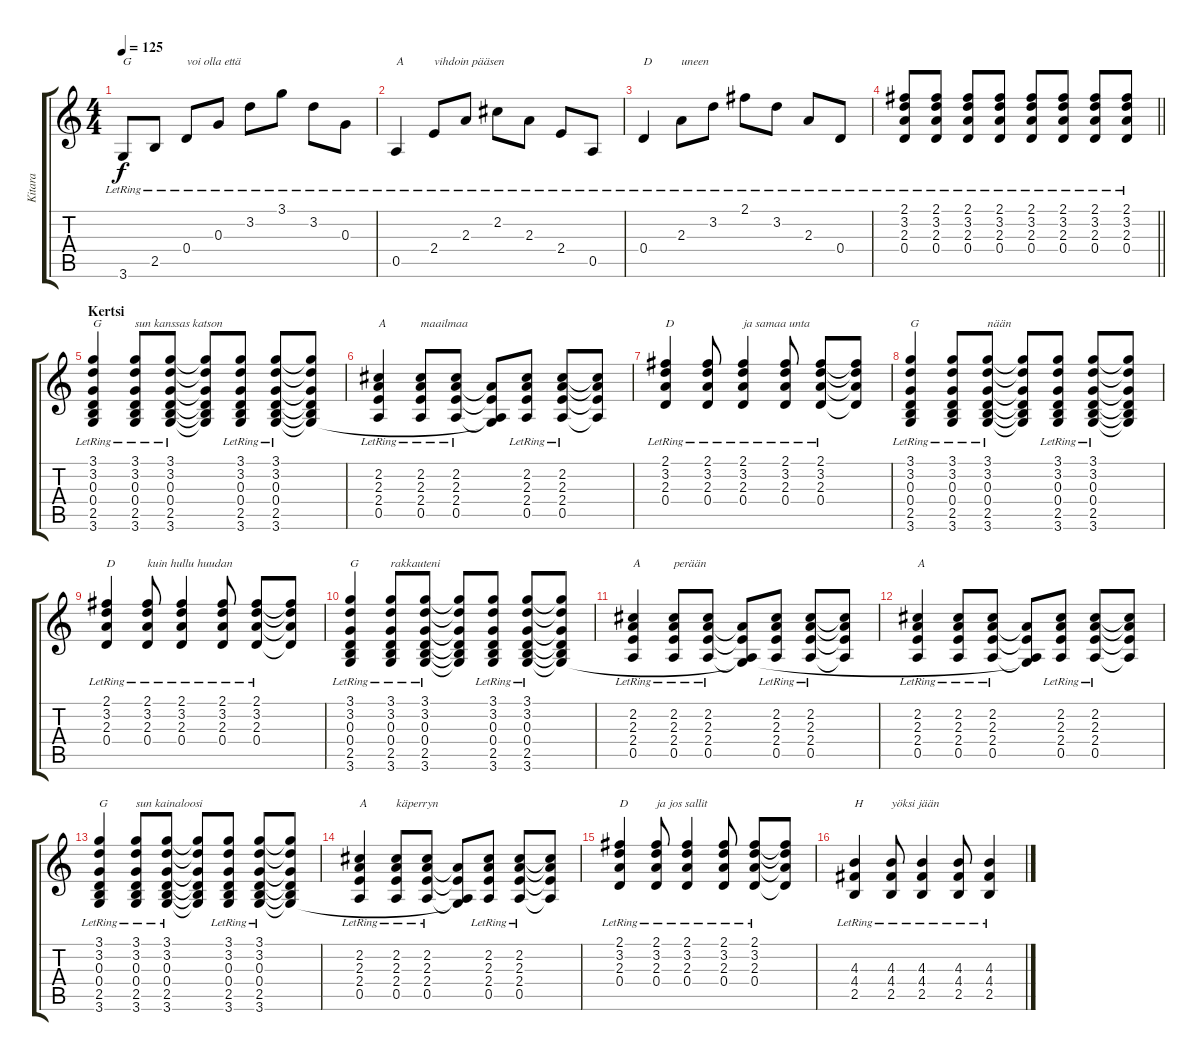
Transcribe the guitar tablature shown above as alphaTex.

\track ("Kitara" "Kitara") {instrument acousticguitarsteel}
\staff {score tabs}
\tuning (E4 B3 G3 D3 A2 E2) {hide}
\ts (4 4)
\tempo 125
\clef g2
\ks c
3.6{lr}.8{txt "G" dy f} 2.5{lr}.8 0.4{lr}.8{txt "voi olla että"} 0.3{lr}.8 3.2{lr}.8 3.1{lr}.8 3.2{lr}.8 0.3{lr}.8 |
0.5{lr}.4{txt "A"} 2.4{lr}.8{txt "vihdoin pääsen"} 2.3{lr}.8 2.2{lr}.8 2.3{lr}.8 2.4{lr}.8 0.5{lr}.8 |
0.4{lr}.4{txt "D"} 2.3{lr}.8{txt "uneen"} 3.2{lr}.8 2.1{lr}.8 3.2{lr}.8 2.3{lr}.8 0.4{lr}.8 |
\barLineRight lightlight
(2.1{lr} 3.2{lr} 2.3{lr} 0.4{lr}).8 (2.1{lr} 3.2{lr} 2.3{lr} 0.4{lr}).8 (2.1{lr} 3.2{lr} 2.3{lr} 0.4{lr}).8 (2.1{lr} 3.2{lr} 2.3{lr} 0.4{lr}).8 (2.1{lr} 3.2{lr} 2.3{lr} 0.4{lr}).8 (2.1{lr} 3.2{lr} 2.3{lr} 0.4{lr}).8 (2.1{lr} 3.2{lr} 2.3{lr} 0.4{lr}).8 (2.1{lr} 3.2{lr} 2.3{lr} 0.4{lr}).8 |
\section ("" "Kertsi")
(3.1{lr} 3.2{lr} 0.3{lr} 0.4{lr} 2.5{lr} 3.6{lr}).4{txt "G"} (3.1{lr} 3.2{lr} 0.3{lr} 0.4{lr} 2.5{lr} 3.6{lr}).8{txt "sun kanssas katson"} (3.1{lr} 3.2{lr} 0.3{lr} 0.4{lr} 2.5{lr} 3.6{lr}).8 (3.1{t} 3.2{t} 0.3{t} 0.4{t} 2.5{t} 3.6{t}).8 (3.1{lr} 3.2{lr} 0.3{lr} 0.4{lr} 2.5{lr} 3.6{lr}).8 (3.1 3.2 0.3 0.4{lr} 2.5 3.6).8 (3.1{t} 3.2{t} 0.3{t} 0.4{t} 2.5{t} 3.6{t}).8 |
(2.2{lr} 2.3{lr} 2.4{lr} 0.5{lr}).4{txt "A"} (2.2 2.3{lr} 2.4{lr} 0.5{lr}).8{txt "maailmaa"} (2.2 2.3{lr} 2.4{lr} 0.5{lr}).8 (2.3{t} 2.4{t} 0.5{t} 3.6{t}).8 (2.2 2.3{lr} 2.4{lr} 0.5{lr}).8 (2.2 2.3 2.4{lr} 0.5).8 (2.2{t} 2.3{t} 2.4{t} 0.5{t}).8 |
(2.1{lr} 3.2{lr} 2.3{lr} 0.4{lr}).4{txt "D"} (2.1{lr} 3.2{lr} 2.3{lr} 0.4{lr}).8 (2.1{lr} 3.2{lr} 2.3{lr} 0.4{lr}).4{txt "ja samaa unta"} (2.1{lr} 3.2{lr} 2.3{lr} 0.4{lr}).8 (2.1{lr} 3.2{lr} 2.3{lr} 0.4{lr}).8 (2.1{t} 3.2{t} 2.3{t} 0.4{t}).8 |
(3.1{lr} 3.2{lr} 0.3{lr} 0.4{lr} 2.5{lr} 3.6{lr}).4{txt "G"} (3.1{lr} 3.2{lr} 0.3{lr} 0.4{lr} 2.5{lr} 3.6{lr}).8 (3.1{lr} 3.2{lr} 0.3{lr} 0.4{lr} 2.5{lr} 3.6{lr}).8{txt "nään"} (3.1{t} 3.2{t} 0.3{t} 0.4{t} 2.5{t} 3.6{t}).8 (3.1{lr} 3.2{lr} 0.3{lr} 0.4{lr} 2.5{lr} 3.6{lr}).8 (3.1 3.2 0.3 0.4{lr} 2.5 3.6).8 (3.1{t} 3.2{t} 0.3{t} 0.4{t} 2.5{t} 3.6{t}).8 |
(2.1{lr} 3.2{lr} 2.3{lr} 0.4{lr}).4{txt "D"} (2.1{lr} 3.2{lr} 2.3{lr} 0.4{lr}).8{txt "kuin hullu huudan"} (2.1{lr} 3.2{lr} 2.3{lr} 0.4{lr}).4 (2.1{lr} 3.2{lr} 2.3{lr} 0.4{lr}).8 (2.1{lr} 3.2{lr} 2.3{lr} 0.4{lr}).8 (2.1{t} 3.2{t} 2.3{t} 0.4{t}).8 |
(3.1{lr} 3.2{lr} 0.3{lr} 0.4{lr} 2.5{lr} 3.6{lr}).4{txt "G"} (3.1{lr} 3.2{lr} 0.3{lr} 0.4{lr} 2.5{lr} 3.6{lr}).8{txt "rakkauteni"} (3.1{lr} 3.2{lr} 0.3{lr} 0.4{lr} 2.5{lr} 3.6{lr}).8 (3.1{t} 3.2{t} 0.3{t} 0.4{t} 2.5{t} 3.6{t}).8 (3.1{lr} 3.2{lr} 0.3{lr} 0.4{lr} 2.5{lr} 3.6{lr}).8 (3.1 3.2 0.3 0.4{lr} 2.5 3.6).8 (3.1{t} 3.2{t} 0.3{t} 0.4{t} 2.5{t} 3.6{t}).8 |
(2.2{lr} 2.3{lr} 2.4{lr} 0.5{lr}).4{txt "A"} (2.2 2.3{lr} 2.4{lr} 0.5{lr}).8{txt "perään"} (2.2 2.3{lr} 2.4{lr} 0.5{lr}).8 (2.3{t} 2.4{t} 0.5{t} 3.6{t}).8 (2.2 2.3{lr} 2.4{lr} 0.5{lr}).8 (2.2 2.3 2.4{lr} 0.5).8 (2.2{t} 2.3{t} 2.4{t} 0.5{t}).8 |
(2.2{lr} 2.3{lr} 2.4{lr} 0.5{lr}).4{txt "A"} (2.2 2.3{lr} 2.4{lr} 0.5{lr}).8 (2.2 2.3{lr} 2.4{lr} 0.5{lr}).8 (2.3{t} 2.4{t} 0.5{t} 3.6{t}).8 (2.2 2.3{lr} 2.4{lr} 0.5{lr}).8 (2.2 2.3 2.4{lr} 0.5).8 (2.2{t} 2.3{t} 2.4{t} 0.5{t}).8 |
(3.1{lr} 3.2{lr} 0.3{lr} 0.4{lr} 2.5{lr} 3.6{lr}).4{txt "G"} (3.1{lr} 3.2{lr} 0.3{lr} 0.4{lr} 2.5{lr} 3.6{lr}).8{txt "sun kainaloosi"} (3.1{lr} 3.2{lr} 0.3{lr} 0.4{lr} 2.5{lr} 3.6{lr}).8 (3.1{t} 3.2{t} 0.3{t} 0.4{t} 2.5{t} 3.6{t}).8 (3.1{lr} 3.2{lr} 0.3{lr} 0.4{lr} 2.5{lr} 3.6{lr}).8 (3.1 3.2 0.3 0.4{lr} 2.5 3.6).8 (3.1{t} 3.2{t} 0.3{t} 0.4{t} 2.5{t} 3.6{t}).8 |
(2.2{lr} 2.3{lr} 2.4{lr} 0.5{lr}).4{txt "A"} (2.2 2.3{lr} 2.4{lr} 0.5{lr}).8{txt "käperryn"} (2.2 2.3{lr} 2.4{lr} 0.5{lr}).8 (2.3{t} 2.4{t} 0.5{t} 3.6{t}).8 (2.2 2.3{lr} 2.4{lr} 0.5{lr}).8 (2.2 2.3 2.4{lr} 0.5).8 (2.2{t} 2.3{t} 2.4{t} 0.5{t}).8 |
(2.1{lr} 3.2{lr} 2.3{lr} 0.4{lr}).4{txt "D"} (2.1{lr} 3.2{lr} 2.3{lr} 0.4{lr}).8{txt "ja jos sallit"} (2.1{lr} 3.2{lr} 2.3{lr} 0.4{lr}).4 (2.1{lr} 3.2{lr} 2.3{lr} 0.4{lr}).8 (2.1{lr} 3.2{lr} 2.3{lr} 0.4{lr}).8 (2.1{t} 3.2{t} 2.3{t} 0.4{t}).8 |
(4.3{lr} 4.4{lr} 2.5{lr}).4{txt "H"} (4.3{lr} 4.4{lr} 2.5{lr}).8{txt "yöksi jään"} (4.3{lr} 4.4{lr} 2.5{lr}).4 (4.3{lr} 4.4{lr} 2.5{lr}).8 (4.3{lr} 4.4{lr} 2.5{lr}).4
